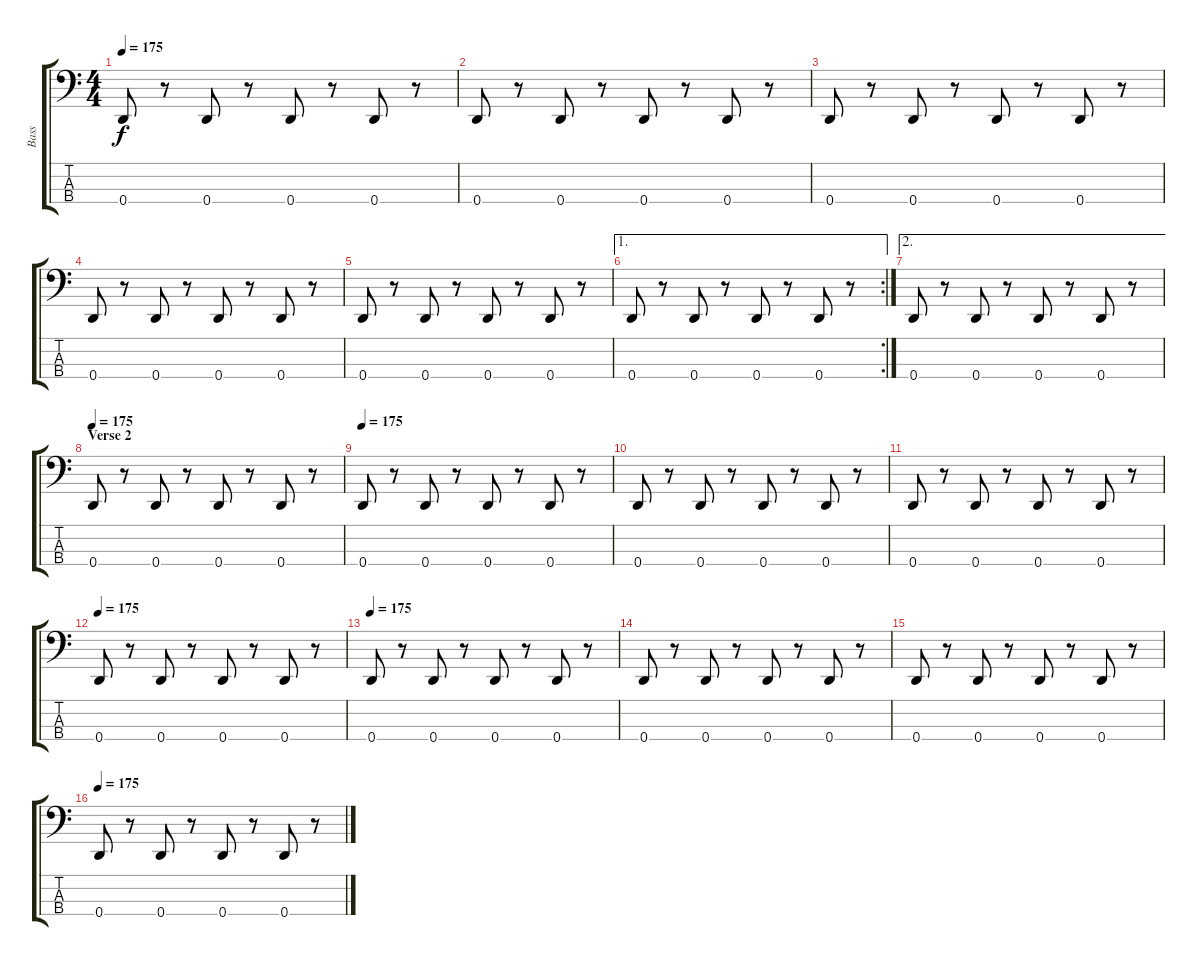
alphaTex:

\track ("Bass" "Bass") {instrument electricbassfinger}
\staff {score tabs}
\tuning (F2 C2 G1 D1) {hide}
\ts (4 4)
\tempo 175
\clef f4
\ks c
0.4.8{dy f} r.8 0.4.8 r.8 0.4.8 r.8 0.4.8 r.8 |
0.4.8 r.8 0.4.8 r.8 0.4.8 r.8 0.4.8 r.8 |
0.4.8 r.8 0.4.8 r.8 0.4.8 r.8 0.4.8 r.8 |
0.4.8 r.8 0.4.8 r.8 0.4.8 r.8 0.4.8 r.8 |
0.4.8 r.8 0.4.8 r.8 0.4.8 r.8 0.4.8 r.8 |
\ae 1
\rc 2
0.4.8 r.8 0.4.8 r.8 0.4.8 r.8 0.4.8 r.8 |
\ae 2
0.4.8 r.8 0.4.8 r.8 0.4.8 r.8 0.4.8 r.8 |
\section ("" "Verse 2")
\tempo 175
0.4.8 r.8 0.4.8 r.8 0.4.8 r.8 0.4.8 r.8 |
\tempo 175
0.4.8 r.8 0.4.8 r.8 0.4.8 r.8 0.4.8 r.8 |
0.4.8 r.8 0.4.8 r.8 0.4.8 r.8 0.4.8 r.8 |
0.4.8 r.8 0.4.8 r.8 0.4.8 r.8 0.4.8 r.8 |
\tempo 175
0.4.8 r.8 0.4.8 r.8 0.4.8 r.8 0.4.8 r.8 |
\tempo 175
0.4.8 r.8 0.4.8 r.8 0.4.8 r.8 0.4.8 r.8 |
0.4.8 r.8 0.4.8 r.8 0.4.8 r.8 0.4.8 r.8 |
0.4.8 r.8 0.4.8 r.8 0.4.8 r.8 0.4.8 r.8 |
\tempo 175
0.4.8 r.8 0.4.8 r.8 0.4.8 r.8 0.4.8 r.8
